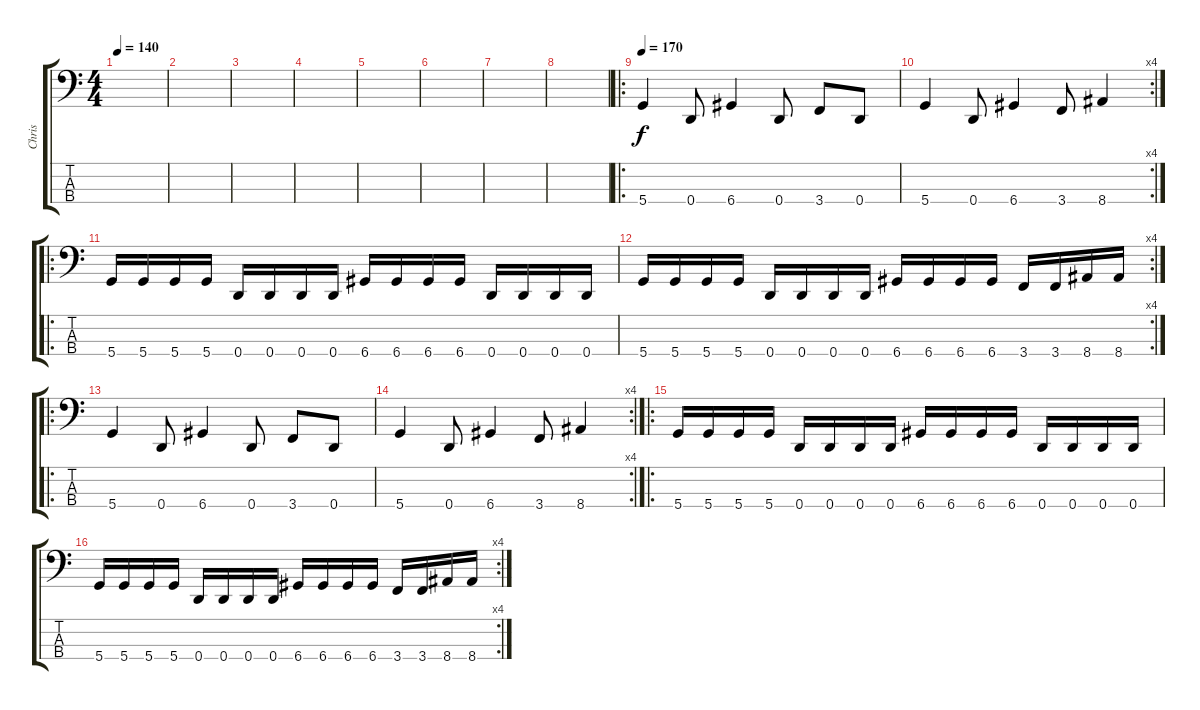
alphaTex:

\track ("Chris" "Chris") {instrument electricbasspick}
\staff {score tabs}
\tuning (G2 D2 A1 D1) {hide}
\ts (4 4)
\tempo 140
\clef f4
\ks c
|
|
|
|
|
|
|
|
\ro
\tempo 170
5.4.4 0.4.8 6.4.4 0.4.8 3.4.8 0.4.8 |
\rc 4
5.4.4 0.4.8 6.4.4 3.4.8 8.4.4 |
\ro
5.4.16 5.4.16 5.4.16 5.4.16 0.4.16 0.4.16 0.4.16 0.4.16 6.4.16 6.4.16 6.4.16 6.4.16 0.4.16 0.4.16 0.4.16 0.4.16 |
\rc 4
5.4.16 5.4.16 5.4.16 5.4.16 0.4.16 0.4.16 0.4.16 0.4.16 6.4.16 6.4.16 6.4.16 6.4.16 3.4.16 3.4.16 8.4.16 8.4.16 |
\ro
5.4.4 0.4.8 6.4.4 0.4.8 3.4.8 0.4.8 |
\rc 4
5.4.4 0.4.8 6.4.4 3.4.8 8.4.4 |
\ro
5.4.16 5.4.16 5.4.16 5.4.16 0.4.16 0.4.16 0.4.16 0.4.16 6.4.16 6.4.16 6.4.16 6.4.16 0.4.16 0.4.16 0.4.16 0.4.16 |
\rc 4
5.4.16 5.4.16 5.4.16 5.4.16 0.4.16 0.4.16 0.4.16 0.4.16 6.4.16 6.4.16 6.4.16 6.4.16 3.4.16 3.4.16 8.4.16 8.4.16
